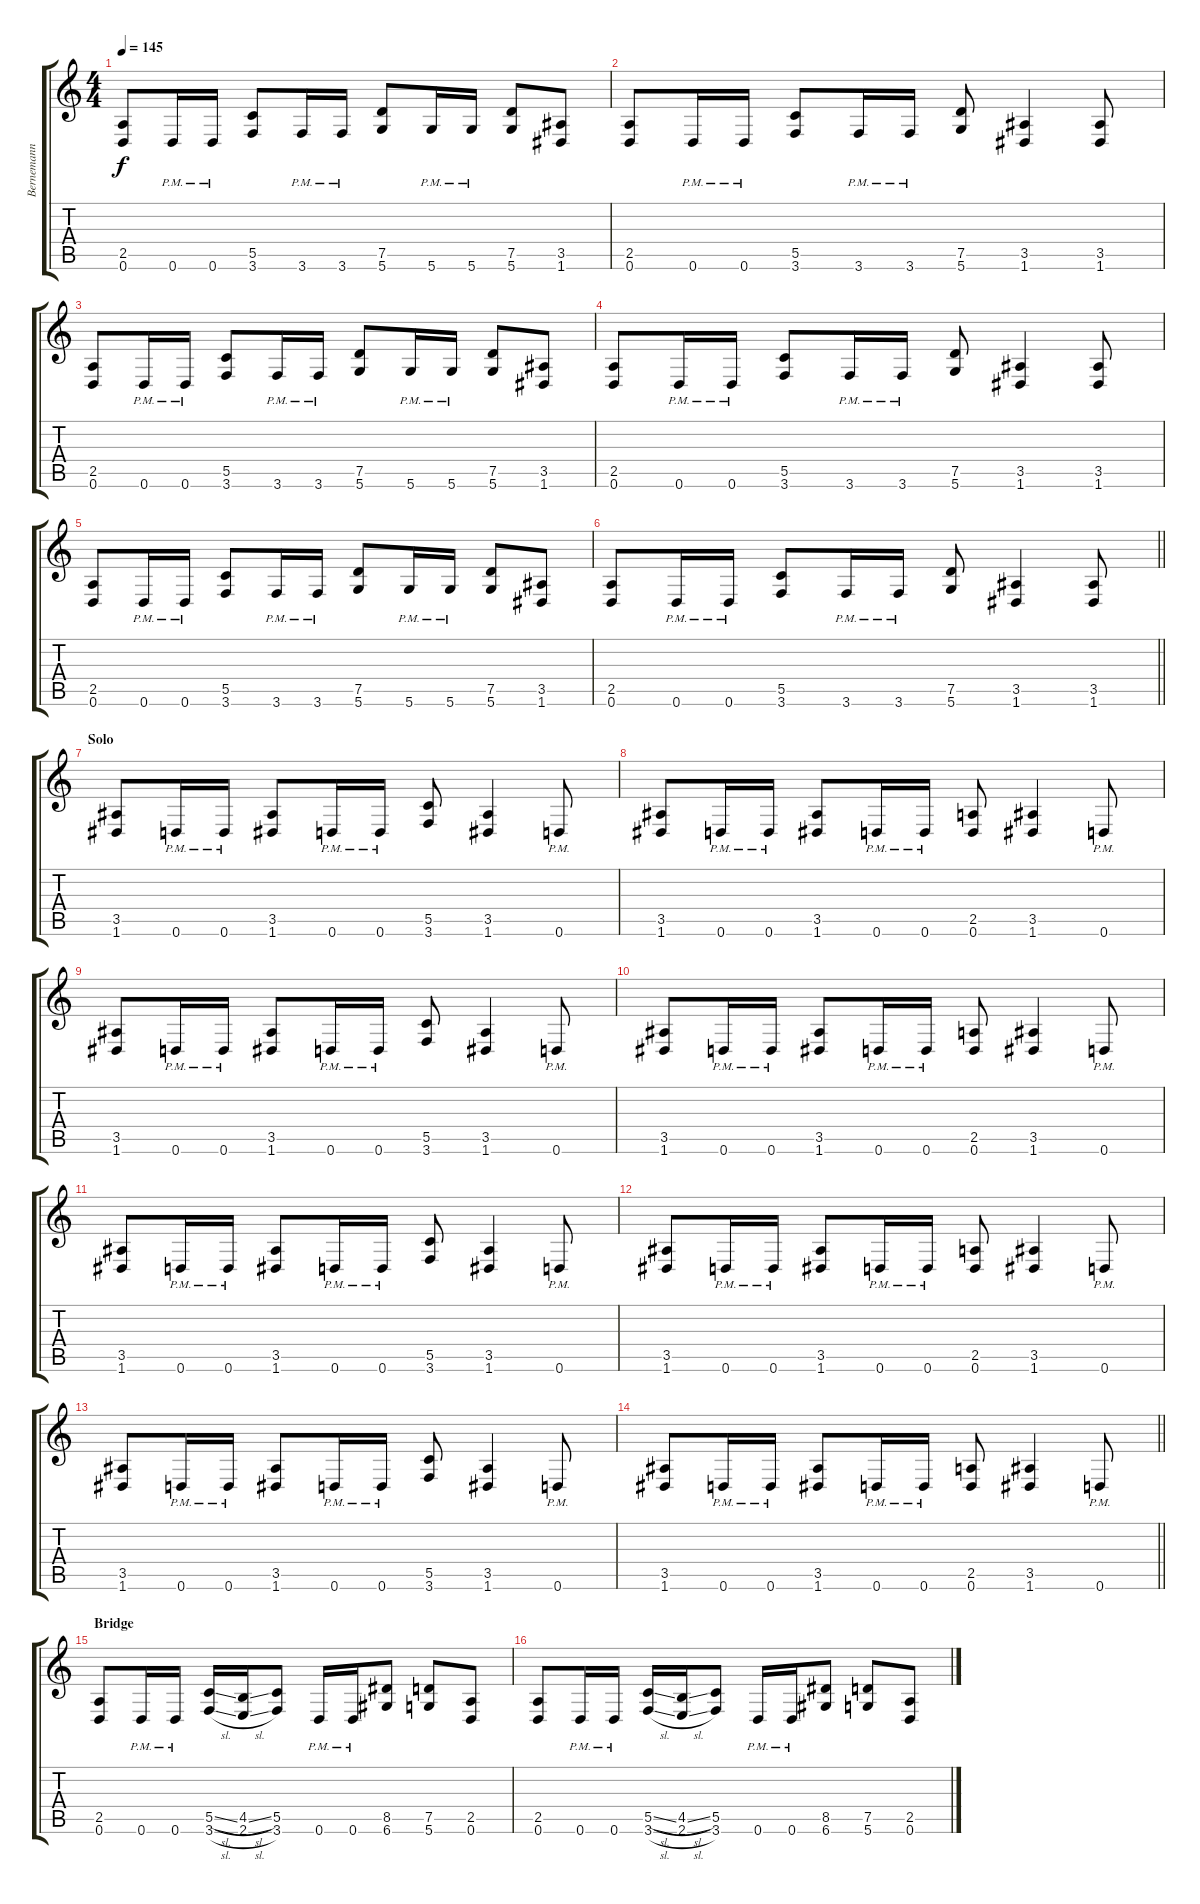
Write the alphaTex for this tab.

\track ("Bernemann L" "Bernemann ") {instrument distortionguitar}
\staff {score tabs}
\tuning (D4 A3 F3 C3 G2 D2) {hide}
\ts (4 4)
\tempo 145
\clef g2
\ks c
(2.5 0.6).8{dy f} 0.6{pm}.16 0.6{pm}.16 (5.5 3.6).8 3.6{pm}.16 3.6{pm}.16 (7.5 5.6).8 5.6{pm}.16 5.6{pm}.16 (7.5 5.6).8 (3.5 1.6).8 |
(2.5 0.6).8 0.6{pm}.16 0.6{pm}.16 (5.5 3.6).8 3.6{pm}.16 3.6{pm}.16 (7.5 5.6).8 (3.5 1.6).4 (3.5 1.6).8 |
(2.5 0.6).8 0.6{pm}.16 0.6{pm}.16 (5.5 3.6).8 3.6{pm}.16 3.6{pm}.16 (7.5 5.6).8 5.6{pm}.16 5.6{pm}.16 (7.5 5.6).8 (3.5 1.6).8 |
(2.5 0.6).8 0.6{pm}.16 0.6{pm}.16 (5.5 3.6).8 3.6{pm}.16 3.6{pm}.16 (7.5 5.6).8 (3.5 1.6).4 (3.5 1.6).8 |
(2.5 0.6).8 0.6{pm}.16 0.6{pm}.16 (5.5 3.6).8 3.6{pm}.16 3.6{pm}.16 (7.5 5.6).8 5.6{pm}.16 5.6{pm}.16 (7.5 5.6).8 (3.5 1.6).8 |
\barLineRight lightlight
(2.5 0.6).8 0.6{pm}.16 0.6{pm}.16 (5.5 3.6).8 3.6{pm}.16 3.6{pm}.16 (7.5 5.6).8 (3.5 1.6).4 (3.5 1.6).8 |
\section ("" "Solo")
(3.5 1.6).8 0.6{pm}.16 0.6{pm}.16 (3.5 1.6).8 0.6{pm}.16 0.6{pm}.16 (5.5 3.6).8 (3.5 1.6).4 0.6{pm}.8 |
(3.5 1.6).8 0.6{pm}.16 0.6{pm}.16 (3.5 1.6).8 0.6{pm}.16 0.6{pm}.16 (2.5 0.6).8 (3.5 1.6).4 0.6{pm}.8 |
(3.5 1.6).8 0.6{pm}.16 0.6{pm}.16 (3.5 1.6).8 0.6{pm}.16 0.6{pm}.16 (5.5 3.6).8 (3.5 1.6).4 0.6{pm}.8 |
(3.5 1.6).8 0.6{pm}.16 0.6{pm}.16 (3.5 1.6).8 0.6{pm}.16 0.6{pm}.16 (2.5 0.6).8 (3.5 1.6).4 0.6{pm}.8 |
(3.5 1.6).8 0.6{pm}.16 0.6{pm}.16 (3.5 1.6).8 0.6{pm}.16 0.6{pm}.16 (5.5 3.6).8 (3.5 1.6).4 0.6{pm}.8 |
(3.5 1.6).8 0.6{pm}.16 0.6{pm}.16 (3.5 1.6).8 0.6{pm}.16 0.6{pm}.16 (2.5 0.6).8 (3.5 1.6).4 0.6{pm}.8 |
(3.5 1.6).8 0.6{pm}.16 0.6{pm}.16 (3.5 1.6).8 0.6{pm}.16 0.6{pm}.16 (5.5 3.6).8 (3.5 1.6).4 0.6{pm}.8 |
\barLineRight lightlight
(3.5 1.6).8 0.6{pm}.16 0.6{pm}.16 (3.5 1.6).8 0.6{pm}.16 0.6{pm}.16 (2.5 0.6).8 (3.5 1.6).4 0.6{pm}.8 |
\section ("" "Bridge")
(2.5 0.6).8 0.6{pm}.16 0.6{pm}.16 (5.5{sl} 3.6{sl}).16 (4.5{sl} 2.6{sl}).16 (5.5 3.6).8 0.6{pm}.16 0.6{pm}.16 (8.5 6.6).8 (7.5 5.6).8 (2.5 0.6).8 |
(2.5 0.6).8 0.6{pm}.16 0.6{pm}.16 (5.5{sl} 3.6{sl}).16 (4.5{sl} 2.6{sl}).16 (5.5 3.6).8 0.6{pm}.16 0.6{pm}.16 (8.5 6.6).8 (7.5 5.6).8 (2.5 0.6).8
